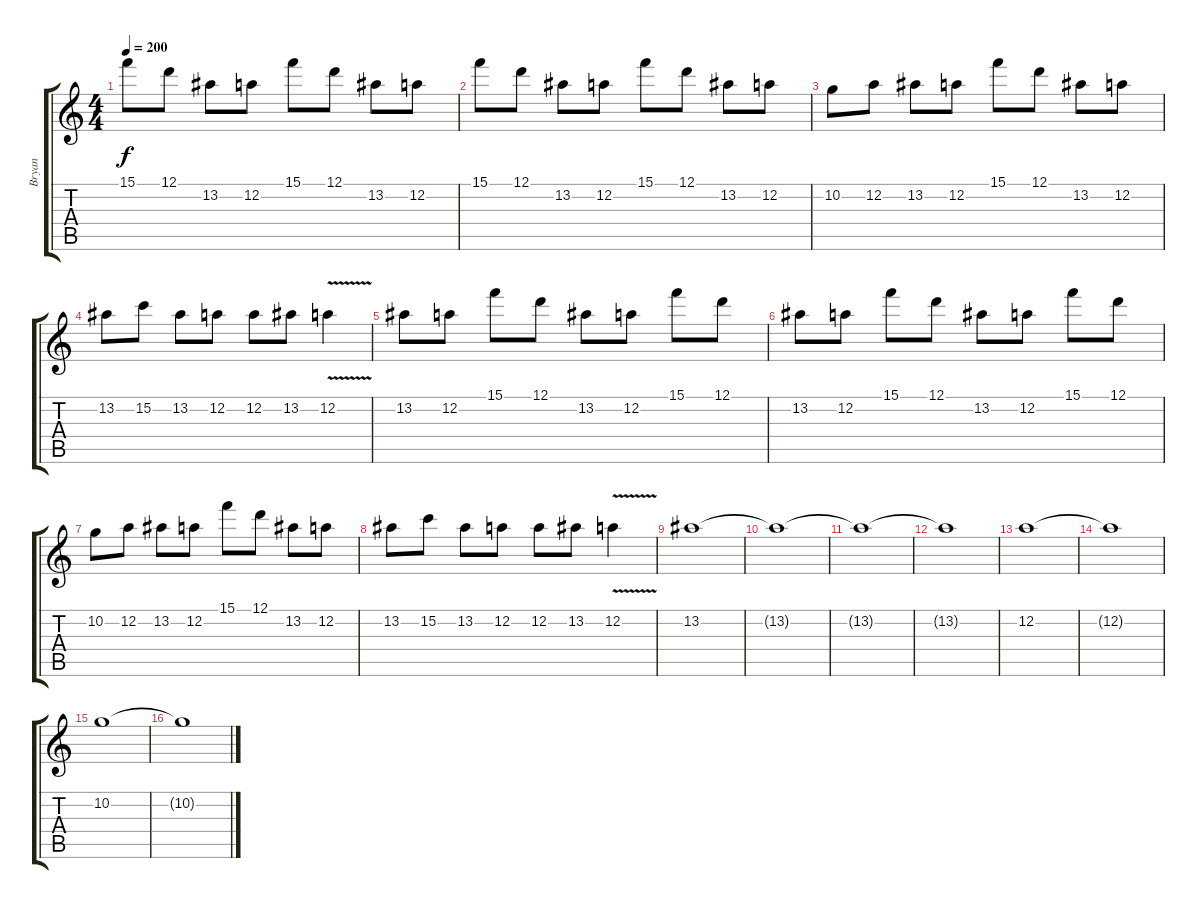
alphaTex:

\track ("Bryan " "Bryan ") {instrument distortionguitar}
\staff {score tabs}
\tuning (D4 A3 F3 C3 G2 C2) {hide}
\ts (4 4)
\tempo 200
\clef g2
\ks c
15.1.8{dy f} 12.1.8 13.2.8 12.2.8 15.1.8 12.1.8 13.2.8 12.2.8 |
15.1.8 12.1.8 13.2.8 12.2.8 15.1.8 12.1.8 13.2.8 12.2.8 |
10.2.8 12.2.8 13.2.8 12.2.8 15.1.8 12.1.8 13.2.8 12.2.8 |
13.2.8 15.2.8 13.2.8 12.2.8 12.2.8 13.2.8 12.2{v}.4 |
13.2.8 12.2.8 15.1.8 12.1.8 13.2.8 12.2.8 15.1.8 12.1.8 |
13.2.8 12.2.8 15.1.8 12.1.8 13.2.8 12.2.8 15.1.8 12.1.8 |
10.2.8 12.2.8 13.2.8 12.2.8 15.1.8 12.1.8 13.2.8 12.2.8 |
13.2.8 15.2.8 13.2.8 12.2.8 12.2.8 13.2.8 12.2{v}.4 |
13.2.1 |
13.2{t}.1 |
13.2{t}.1 |
13.2{t}.1 |
12.2.1 |
12.2{t}.1 |
10.2.1 |
10.2{t}.1
